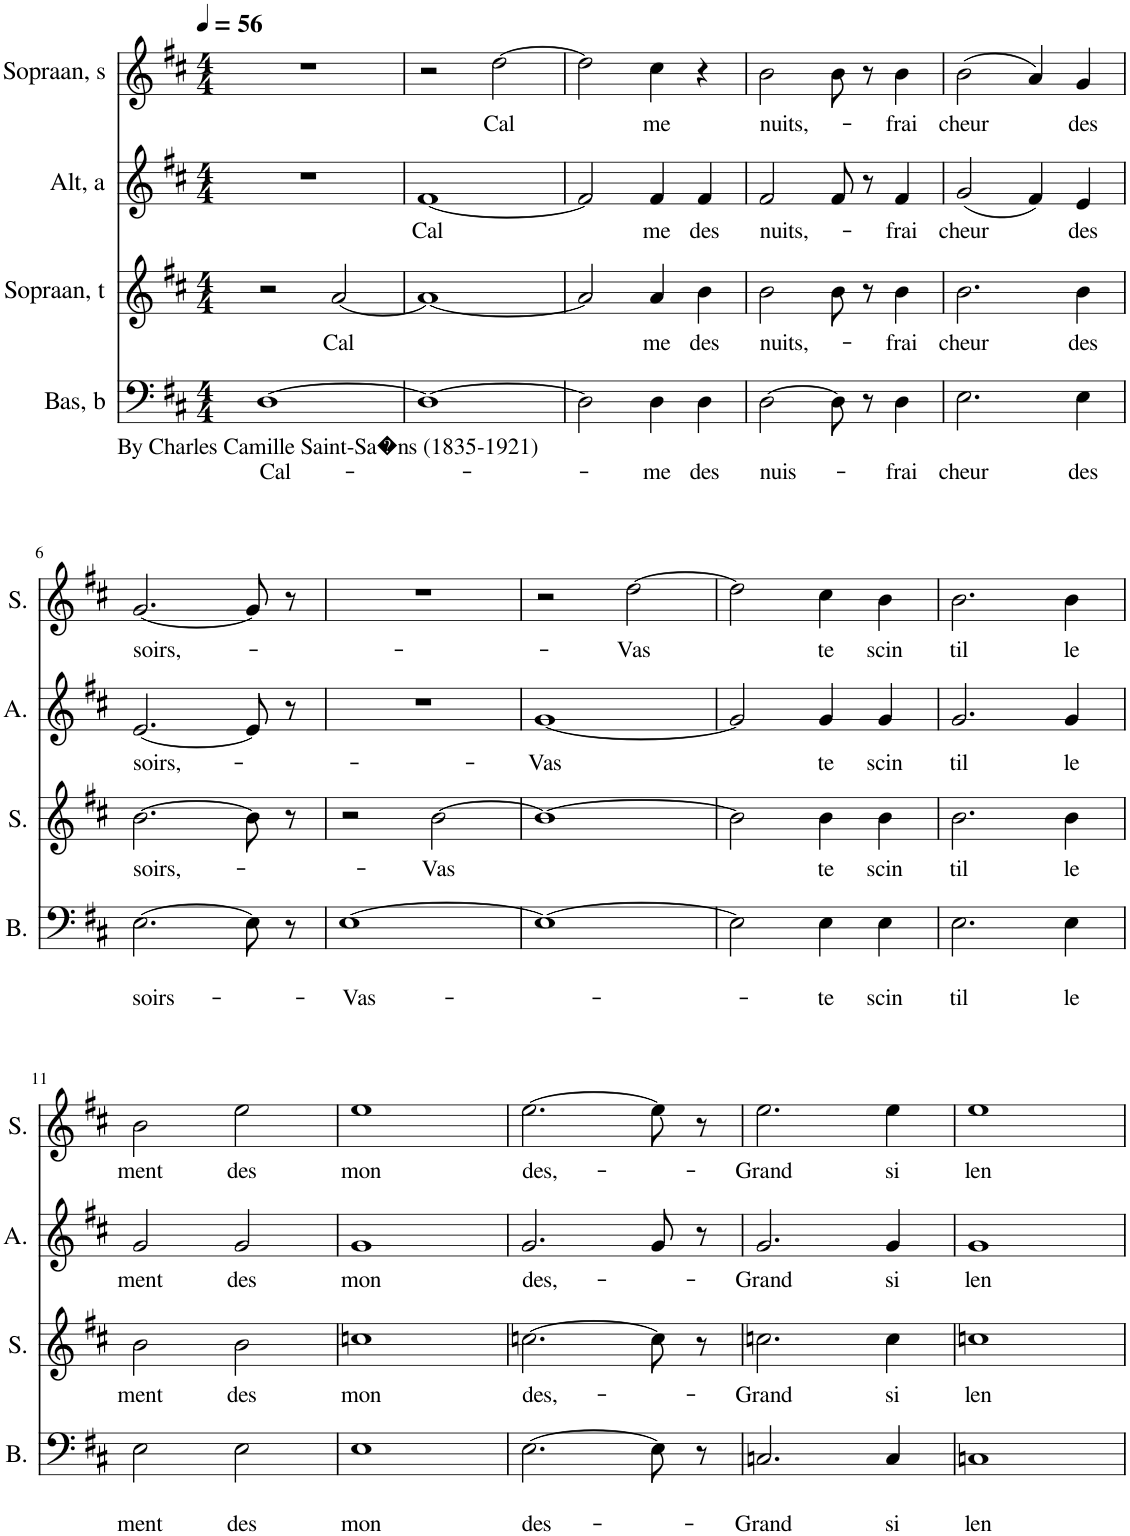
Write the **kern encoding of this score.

**kern	**text	**text	**kern	**text	**kern	**text	**kern	**text
*part4	*part4	*part4	*part3	*part3	*part2	*part2	*part1	*part1
*staff4	*staff4	*staff4	*staff3	*staff3	*staff2	*staff2	*staff1	*staff1
*I"Bas, b	*	*	*I"Sopraan, t	*	*I"Alt, a	*	*I"Sopraan, s	*
*I'B.	*	*	*I'S.	*	*I'A.	*	*I'S.	*
*clefF4	*	*	*clefG2	*	*clefG2	*	*clefG2	*
*k[f#c#]	*	*	*k[f#c#]	*	*k[f#c#]	*	*k[f#c#]	*
*M4/4	*	*	*M4/4	*	*M4/4	*	*M4/4	*
*MM56	*	*	*MM56	*	*MM56	*	*MM56	*
=1	=1	=1	=1	=1	=1	=1	=1	=1
!	!LO:LY:b	!LO:LY:b	!	!	!	!	!	!
[1D	By Charles Camille Saint-Sa�ns (1835-1921)	Cal-	2r	.	1r	.	1r	.
!	!	!	!	!LO:LY:b	!	!	!	!
.	.	.	[2a/	Cal	.	.	.	.
=2	=2	=2	=2	=2	=2	=2	=2	=2
!	!	!	!	!	!	!LO:LY:b	!	!
1D_	.	.	1a_	.	[1f#	Cal	2r	.
!	!	!	!	!	!	!	!	!LO:LY:b
.	.	.	.	.	.	.	[2dd\	Cal
=3	=3	=3	=3	=3	=3	=3	=3	=3
2D\]	.	.	2a/]	.	2f#/]	.	2dd\]	.
!	!	!LO:LY:b	!	!LO:LY:b	!	!LO:LY:b	!	!LO:LY:b
4D\	.	-me	4a/	me	4f#/	me	4cc#\	me
!	!	!LO:LY:b	!	!LO:LY:b	!	!LO:LY:b	!	!
4D\	.	des	4b\	des	4f#/	des	4r	.
=4	=4	=4	=4	=4	=4	=4	=4	=4
!	!	!LO:LY:b	!	!LO:LY:b	!	!LO:LY:b	!	!LO:LY:b
[2D\	.	nuis-	2b\	nuits,-	2f#/	nuits,-	2b\	nuits,-
8D\]	.	.	8b\	.	8f#/	.	8b\	.
8r	.	.	8r	.	8r	.	8r	.
!	!	!LO:LY:b	!	!LO:LY:b	!	!LO:LY:b	!	!LO:LY:b
4D\	.	-frai	4b\	-frai	4f#/	-frai	4b\	-frai
=5	=5	=5	=5	=5	=5	=5	=5	=5
!	!	!LO:LY:b	!	!LO:LY:b	!	!LO:LY:b	!	!LO:LY:b
2.E\	.	cheur	2.b\	cheur	(2g/	cheur	(2b\	cheur
.	.	.	.	.	4f#/)	.	4a/)	.
!	!	!LO:LY:b	!	!LO:LY:b	!	!LO:LY:b	!	!LO:LY:b
4E\	.	des	4b\	des	4e/	des	4g/	des
!!LO:LB:g=z
=6	=6	=6	=6	=6	=6	=6	=6	=6
!	!	!LO:LY:b	!	!LO:LY:b	!	!LO:LY:b	!	!LO:LY:b
[2.E\	.	soirs-	[2.b\	soirs,-	[2.e/	soirs,-	[2.g/	soirs,-
8E\]	.	.	8b\]	.	8e/]	.	8g/]	.
8r	.	.	8r	.	8r	.	8r	.
=7	=7	=7	=7	=7	=7	=7	=7	=7
!	!	!LO:LY:b	!	!	!	!	!	!
[1E	.	-Vas-	2r	.	1r	.	1r	.
!	!	!	!	!LO:LY:b	!	!	!	!
.	.	.	[2b\	Vas	.	.	.	.
=8	=8	=8	=8	=8	=8	=8	=8	=8
!	!	!	!	!	!	!LO:LY:b	!	!
1E_	.	.	1b_	.	[1g	Vas	2r	.
!	!	!	!	!	!	!	!	!LO:LY:b
.	.	.	.	.	.	.	[2dd\	Vas
=9	=9	=9	=9	=9	=9	=9	=9	=9
2E\]	.	.	2b\]	.	2g/]	.	2dd\]	.
!	!	!LO:LY:b	!	!LO:LY:b	!	!LO:LY:b	!	!LO:LY:b
4E\	.	-te	4b\	te	4g/	te	4cc#\	te
!	!	!LO:LY:b	!	!LO:LY:b	!	!LO:LY:b	!	!LO:LY:b
4E\	.	scin	4b\	scin	4g/	scin	4b\	scin
=10	=10	=10	=10	=10	=10	=10	=10	=10
!	!	!LO:LY:b	!	!LO:LY:b	!	!LO:LY:b	!	!LO:LY:b
2.E\	.	til	2.b\	til	2.g/	til	2.b\	til
!	!	!LO:LY:b	!	!LO:LY:b	!	!LO:LY:b	!	!LO:LY:b
4E\	.	le	4b\	le	4g/	le	4b\	le
!!LO:LB:g=z
=11	=11	=11	=11	=11	=11	=11	=11	=11
!	!	!LO:LY:b	!	!LO:LY:b	!	!LO:LY:b	!	!LO:LY:b
2E\	.	ment	2b\	ment	2g/	ment	2b\	ment
!	!	!LO:LY:b	!	!LO:LY:b	!	!LO:LY:b	!	!LO:LY:b
2E\	.	des	2b\	des	2g/	des	2ee\	des
=12	=12	=12	=12	=12	=12	=12	=12	=12
!	!	!LO:LY:b	!	!LO:LY:b	!	!LO:LY:b	!	!LO:LY:b
1E	.	mon	1ccn	mon	1g	mon	1ee	mon
=13	=13	=13	=13	=13	=13	=13	=13	=13
!	!	!LO:LY:b	!	!LO:LY:b	!	!LO:LY:b	!	!LO:LY:b
[2.E\	.	des-	[2.ccn\	des,-	2.g/	des,-	[2.ee\	des,-
8E\]	.	.	8cc\]	.	8g/	.	8ee\]	.
8r	.	.	8r	.	8r	.	8r	.
=14	=14	=14	=14	=14	=14	=14	=14	=14
!	!	!LO:LY:b	!	!LO:LY:b	!	!LO:LY:b	!	!LO:LY:b
2.Cn/	.	-Grand	2.ccn\	-Grand	2.g/	-Grand	2.ee\	-Grand
!	!	!LO:LY:b	!	!LO:LY:b	!	!LO:LY:b	!	!LO:LY:b
4C/	.	si	4cc\	si	4g/	si	4ee\	si
=15	=15	=15	=15	=15	=15	=15	=15	=15
!	!	!LO:LY:b	!	!LO:LY:b	!	!LO:LY:b	!	!LO:LY:b
1Cn	.	len	1ccn	len	1g	len	1ee	len
=	=	=	=	=	=	=	=	=
*-	*-	*-	*-	*-	*-	*-	*-	*-
